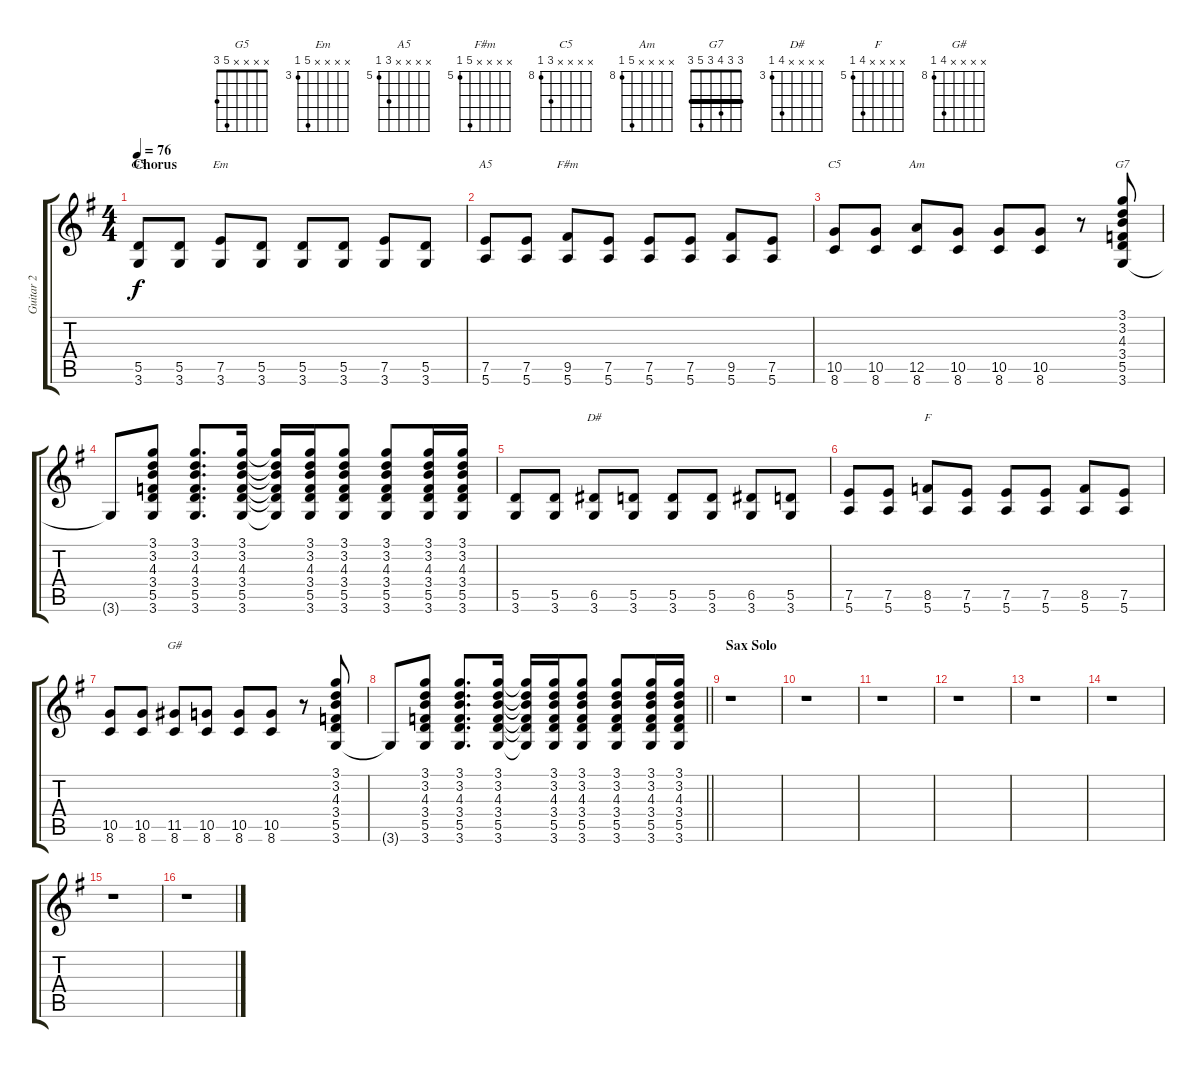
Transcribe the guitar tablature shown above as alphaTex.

\track ("Guitar 2" "Guitar 2") {instrument distortionguitar}
\staff {score tabs}
\tuning (E4 B3 G3 D3 A2 E2) {hide}
\chord ("G5" x x x x 5 3)
\chord ("Em" x x x x 7 3) {firstfret 3}
\chord ("A5" x x x x 7 5) {firstfret 5}
\chord ("F#m" x x x x 9 5) {firstfret 5}
\chord ("C5" x x x x 10 8) {firstfret 8}
\chord ("Am" x x x x 12 8) {firstfret 8}
\chord ("G7" 3 3 4 3 5 3) {barre 3}
\chord ("D#" x x x x 6 3) {firstfret 3}
\chord ("F" x x x x 8 5) {firstfret 5}
\chord ("G#" x x x x 11 8) {firstfret 8}
\ts (4 4)
\section ("" "Chorus")
\tempo 76
\clef g2
\ks eminor
(5.5 3.6).8{ch "G5" dy f} (5.5 3.6).8 (7.5 3.6).8{ch "Em"} (5.5 3.6).8 (5.5 3.6).8 (5.5 3.6).8 (7.5 3.6).8 (5.5 3.6).8 |
(7.5 5.6).8{ch "A5"} (7.5 5.6).8 (9.5 5.6).8{ch "F#m"} (7.5 5.6).8 (7.5 5.6).8 (7.5 5.6).8 (9.5 5.6).8 (7.5 5.6).8 |
(10.5 8.6).8{ch "C5"} (10.5 8.6).8 (12.5 8.6).8{ch "Am"} (10.5 8.6).8 (10.5 8.6).8 (10.5 8.6).8 r.8 (3.1 3.2 4.3 3.4 5.5 3.6).8{ch "G7"} |
3.6{t}.8 (3.1 3.2 4.3 3.4 5.5 3.6).8 (3.1 3.2 4.3 3.4 5.5 3.6).8{d} (3.1 3.2 4.3 3.4 5.5 3.6).16 (3.1{t} 3.2{t} 4.3{t} 3.4{t} 5.5{t} 3.6{t}).16 (3.1 3.2 4.3 3.4 5.5 3.6).16 (3.1 3.2 4.3 3.4 5.5 3.6).8 (3.1 3.2 4.3 3.4 5.5 3.6).8 (3.1 3.2 4.3 3.4 5.5 3.6).16 (3.1 3.2 4.3 3.4 5.5 3.6).16 |
(5.5 3.6).8 (5.5 3.6).8 (6.5 3.6).8{ch "D#"} (5.5 3.6).8 (5.5 3.6).8 (5.5 3.6).8 (6.5 3.6).8 (5.5 3.6).8 |
(7.5 5.6).8 (7.5 5.6).8 (8.5 5.6).8{ch "F"} (7.5 5.6).8 (7.5 5.6).8 (7.5 5.6).8 (8.5 5.6).8 (7.5 5.6).8 |
(10.5 8.6).8 (10.5 8.6).8 (11.5 8.6).8{ch "G#"} (10.5 8.6).8 (10.5 8.6).8 (10.5 8.6).8 r.8 (3.1 3.2 4.3 3.4 5.5 3.6).8 |
\barLineRight lightlight
3.6{t}.8 (3.1 3.2 4.3 3.4 5.5 3.6).8 (3.1 3.2 4.3 3.4 5.5 3.6).8{d} (3.1 3.2 4.3 3.4 5.5 3.6).16 (3.1{t} 3.2{t} 4.3{t} 3.4{t} 5.5{t} 3.6{t}).16 (3.1 3.2 4.3 3.4 5.5 3.6).16 (3.1 3.2 4.3 3.4 5.5 3.6).8 (3.1 3.2 4.3 3.4 5.5 3.6).8 (3.1 3.2 4.3 3.4 5.5 3.6).16 (3.1 3.2 4.3 3.4 5.5 3.6).16 |
\section ("" "Sax Solo")
r.1 |
r.1 |
r.1 |
r.1 |
r.1 |
r.1 |
r.1 |
r.1
